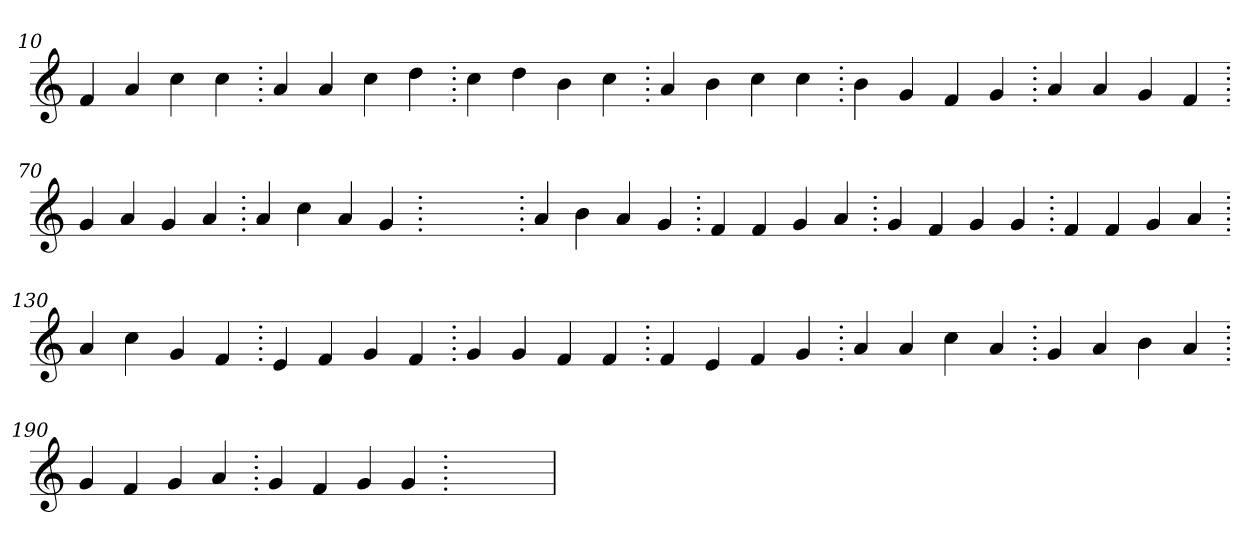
**kern
*part1
*staff1
*clefG2
=10.
4f
4a
4cc
4cc
=20.
4a
4a
4cc
4dd
=30.
4cc
4dd
4b
4cc
=40.
4a
4b
4cc
4cc
=50.
4b
4g
4f
4g
=60.
4a
4a
4g
4f
=70.
4g
4a
4g
4a
=80.
4a
4cc
4a
4g
=90.
1ryy
=90.
4a
4b
4a
4g
=100.
4f
4f
4g
4a
=110.
4g
4f
4g
4g
=120.
4f
4f
4g
4a
=130.
4a
4cc
4g
4f
=140.
4e
4f
4g
4f
=150.
4g
4g
4f
4f
=160.
4f
4e
4f
4g
=170.
4a
4a
4cc
4a
=180.
4g
4a
4b
4a
=190.
4g
4f
4g
4a
=200.
4g
4f
4g
4g
=210.
1ryy
=
*-
